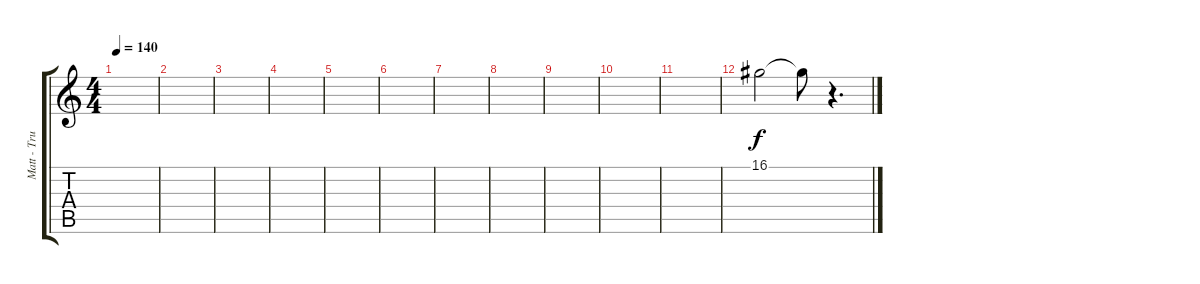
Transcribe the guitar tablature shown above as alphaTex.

\track ("Matt - Trumpet" "Matt - Tru") {instrument trumpet}
\staff {score tabs}
\tuning (E4 B3 G3 D3 A2 E2) {hide}
\ts (4 4)
\tempo 140
\clef g2
\ks c
|
|
|
|
|
|
|
|
|
|
|
16.1.2 16.1{t}.8 r.4{d}
